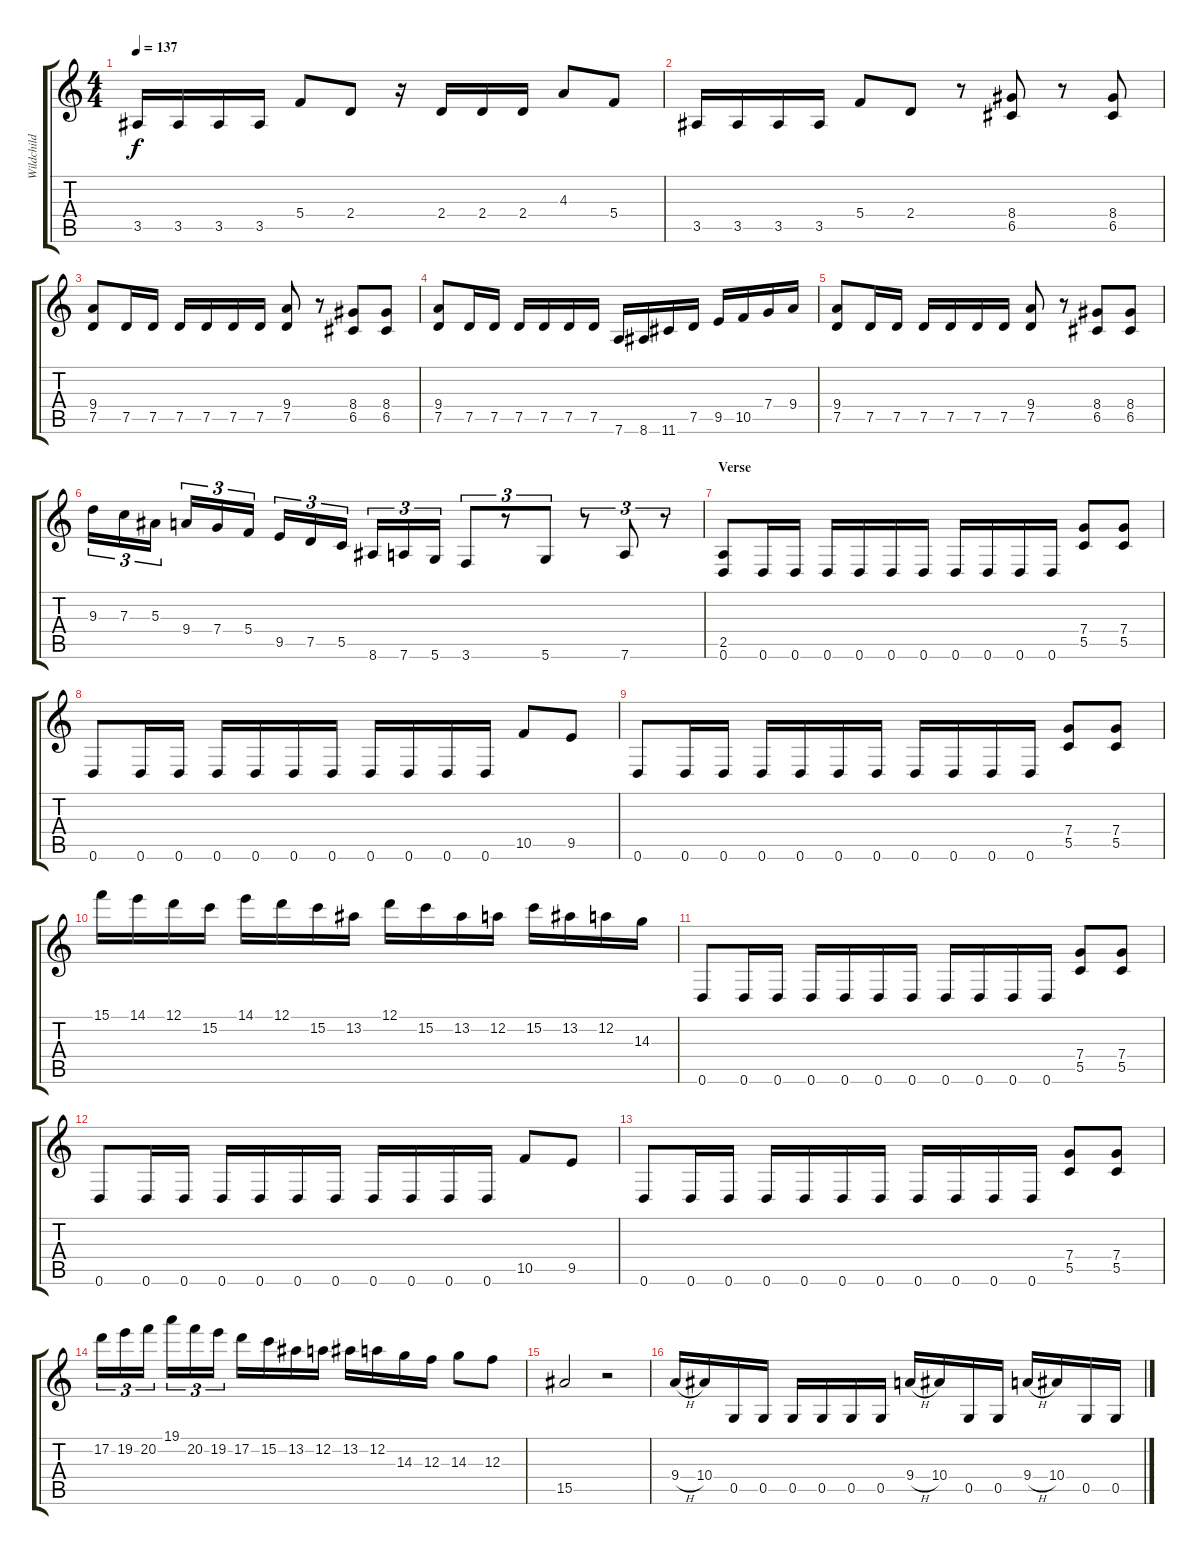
\track ("Wildchild" "Wildchild") {instrument distortionguitar}
\staff {score tabs}
\tuning (D4 A3 F3 C3 G2 D2) {hide}
\ts (4 4)
\tempo 137
\clef g2
\ks c
3.5.16{dy f} 3.5.16 3.5.16 3.5.16 5.4.8 2.4.8 r.16 2.4.16 2.4.16 2.4.16 4.3.8 5.4.8 |
3.5.16 3.5.16 3.5.16 3.5.16 5.4.8 2.4.8 r.8 (8.4 6.5).8 r.8 (8.4 6.5).8 |
(9.4 7.5).8 7.5.16 7.5.16 7.5.16 7.5.16 7.5.16 7.5.16 (9.4 7.5).8 r.8 (8.4 6.5).8 (8.4 6.5).8 |
(9.4 7.5).8 7.5.16 7.5.16 7.5.16 7.5.16 7.5.16 7.5.16 7.6.16 8.6.16 11.6.16 7.5.16 9.5.16 10.5.16 7.4.16 9.4.16 |
(9.4 7.5).8 7.5.16 7.5.16 7.5.16 7.5.16 7.5.16 7.5.16 (9.4 7.5).8 r.8 (8.4 6.5).8 (8.4 6.5).8 |
9.3.16{tu (3 2)} 7.3.16{tu (3 2)} 5.3.16{tu (3 2)} 9.4.16{tu (3 2)} 7.4.16{tu (3 2)} 5.4.16{tu (3 2)} 9.5.16{tu (3 2)} 7.5.16{tu (3 2)} 5.5.16{tu (3 2)} 8.6.16{tu (3 2)} 7.6.16{tu (3 2)} 5.6.16{tu (3 2)} 3.6.8{tu (3 2)} r.8{tu (3 2)} 5.6.8{tu (3 2)} r.8{tu (3 2)} 7.6.8{tu (3 2)} r.8{tu (3 2)} |
\section ("" "Verse")
(2.5 0.6).8 0.6.16 0.6.16 0.6.16 0.6.16 0.6.16 0.6.16 0.6.16 0.6.16 0.6.16 0.6.16 (7.4 5.5).8 (7.4 5.5).8 |
0.6.8 0.6.16 0.6.16 0.6.16 0.6.16 0.6.16 0.6.16 0.6.16 0.6.16 0.6.16 0.6.16 10.5.8 9.5.8 |
0.6.8 0.6.16 0.6.16 0.6.16 0.6.16 0.6.16 0.6.16 0.6.16 0.6.16 0.6.16 0.6.16 (7.4 5.5).8 (7.4 5.5).8 |
15.1.16 14.1.16 12.1.16 15.2.16 14.1.16 12.1.16 15.2.16 13.2.16 12.1.16 15.2.16 13.2.16 12.2.16 15.2.16 13.2.16 12.2.16 14.3.16 |
0.6.8 0.6.16 0.6.16 0.6.16 0.6.16 0.6.16 0.6.16 0.6.16 0.6.16 0.6.16 0.6.16 (7.4 5.5).8 (7.4 5.5).8 |
0.6.8 0.6.16 0.6.16 0.6.16 0.6.16 0.6.16 0.6.16 0.6.16 0.6.16 0.6.16 0.6.16 10.5.8 9.5.8 |
0.6.8 0.6.16 0.6.16 0.6.16 0.6.16 0.6.16 0.6.16 0.6.16 0.6.16 0.6.16 0.6.16 (7.4 5.5).8 (7.4 5.5).8 |
17.2.16{tu (3 2)} 19.2.16{tu (3 2)} 20.2.16{tu (3 2)} 19.1.16{tu (3 2)} 20.2.16{tu (3 2)} 19.2.16{tu (3 2)} 17.2.16 15.2.16 13.2.16 12.2.16 13.2.16 12.2.16 14.3.16 12.3.16 14.3.8 12.3.8 |
15.5.2 r.2 |
9.4{h}.16 10.4.16 0.5.16 0.5.16 0.5.16 0.5.16 0.5.16 0.5.16 9.4{h}.16 10.4.16 0.5.16 0.5.16 9.4{h}.16 10.4.16 0.5.16 0.5.16
